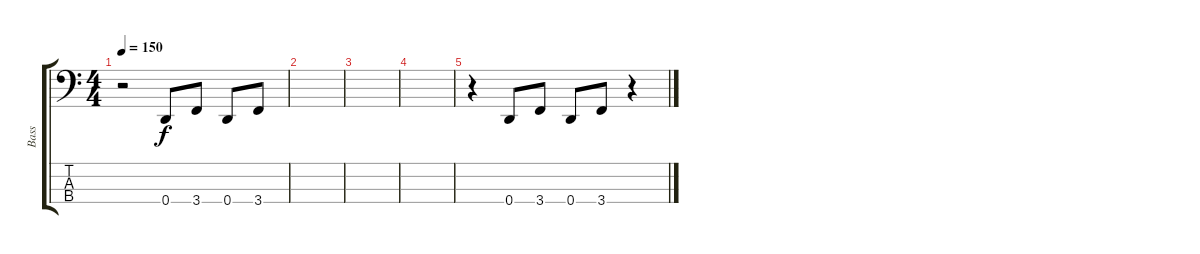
\track ("Bass" "Bass") {instrument electricbasspick}
\staff {score tabs}
\tuning (F2 C2 G1 D1) {hide}
\ts (4 4)
\tempo 150
\clef f4
\ks c
r.2{dy f} 0.4.8 3.4.8 0.4.8 3.4.8 |
|
|
|
r.4 0.4.8 3.4.8 0.4.8 3.4.8 r.4
